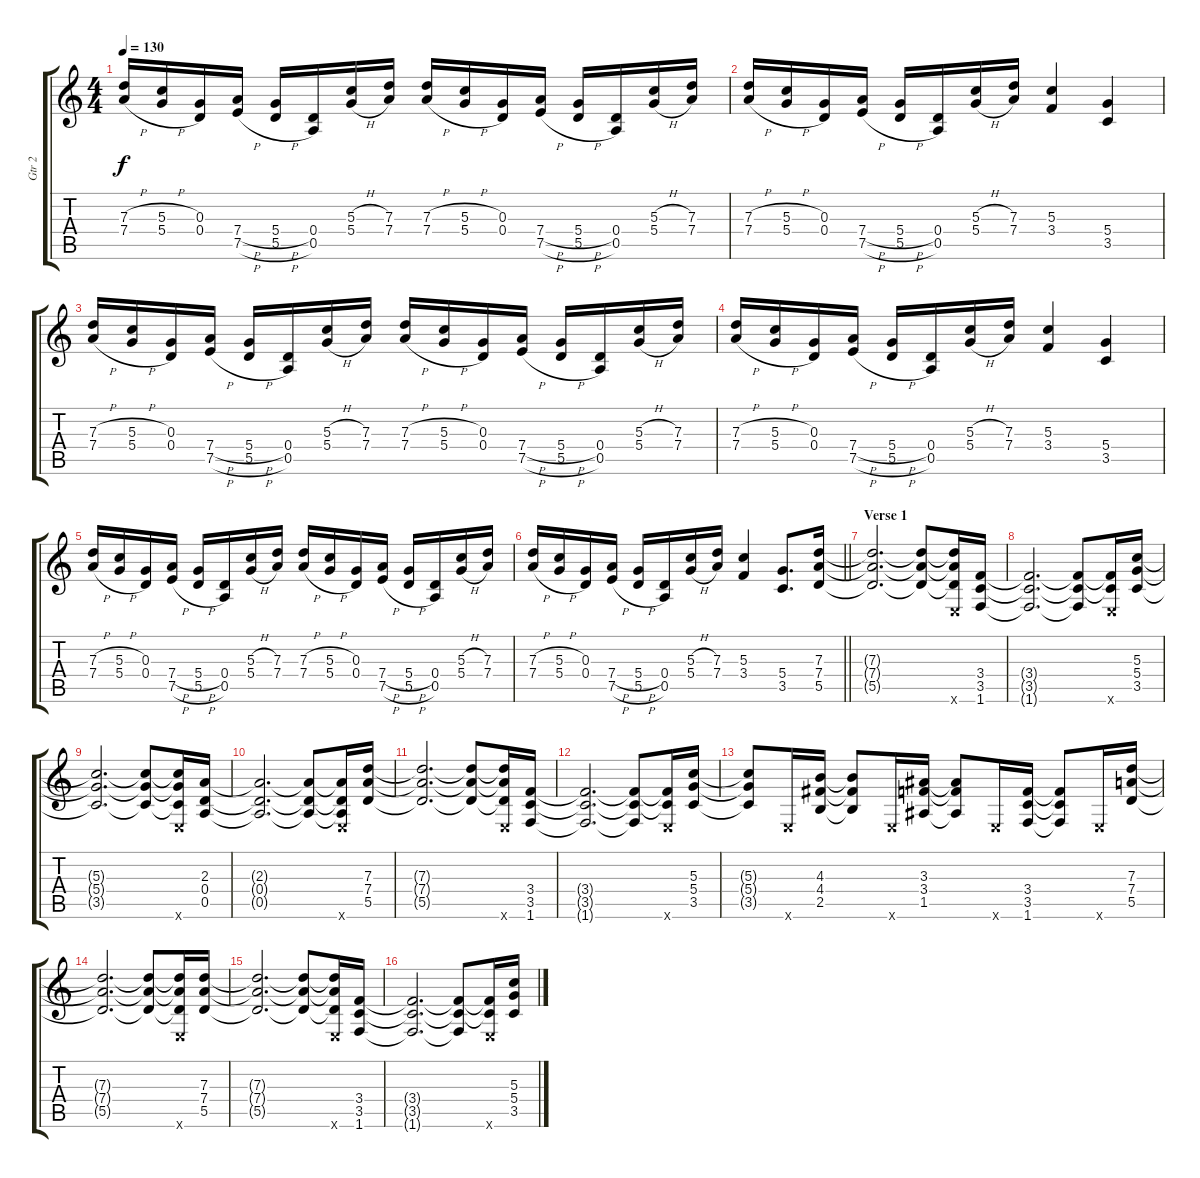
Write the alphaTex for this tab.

\track ("Gtr 2" "Gtr 2") {instrument distortionguitar}
\staff {score tabs}
\tuning (E4 B3 G3 D3 A2 E2) {hide}
\ts (4 4)
\tempo 130
\clef g2
\ks c
(7.3{h} 7.4{h}).16{dy f} (5.3{h} 5.4{h}).16 (0.3 0.4).16 (7.4{h} 7.5{h}).16 (5.4{h} 5.5{h}).16 (0.4 0.5).16 (5.3{h} 5.4{h}).16 (7.3 7.4).16 (7.3{h} 7.4{h}).16 (5.3{h} 5.4{h}).16 (0.3 0.4).16 (7.4{h} 7.5{h}).16 (5.4{h} 5.5{h}).16 (0.4 0.5).16 (5.3{h} 5.4{h}).16 (7.3 7.4).16 |
(7.3{h} 7.4{h}).16 (5.3{h} 5.4{h}).16 (0.3 0.4).16 (7.4{h} 7.5{h}).16 (5.4{h} 5.5{h}).16 (0.4 0.5).16 (5.3{h} 5.4{h}).16 (7.3 7.4).16 (5.3 3.4).4 (5.4 3.5).4 |
(7.3{h} 7.4{h}).16 (5.3{h} 5.4{h}).16 (0.3 0.4).16 (7.4{h} 7.5{h}).16 (5.4{h} 5.5{h}).16 (0.4 0.5).16 (5.3{h} 5.4{h}).16 (7.3 7.4).16 (7.3{h} 7.4{h}).16 (5.3{h} 5.4{h}).16 (0.3 0.4).16 (7.4{h} 7.5{h}).16 (5.4{h} 5.5{h}).16 (0.4 0.5).16 (5.3{h} 5.4{h}).16 (7.3 7.4).16 |
(7.3{h} 7.4{h}).16 (5.3{h} 5.4{h}).16 (0.3 0.4).16 (7.4{h} 7.5{h}).16 (5.4{h} 5.5{h}).16 (0.4 0.5).16 (5.3{h} 5.4{h}).16 (7.3 7.4).16 (5.3 3.4).4 (5.4 3.5).4 |
(7.3{h} 7.4{h}).16 (5.3{h} 5.4{h}).16 (0.3 0.4).16 (7.4{h} 7.5{h}).16 (5.4{h} 5.5{h}).16 (0.4 0.5).16 (5.3{h} 5.4{h}).16 (7.3 7.4).16 (7.3{h} 7.4{h}).16 (5.3{h} 5.4{h}).16 (0.3 0.4).16 (7.4{h} 7.5{h}).16 (5.4{h} 5.5{h}).16 (0.4 0.5).16 (5.3{h} 5.4{h}).16 (7.3 7.4).16 |
\barLineRight lightlight
(7.3{h} 7.4{h}).16 (5.3{h} 5.4{h}).16 (0.3 0.4).16 (7.4{h} 7.5{h}).16 (5.4{h} 5.5{h}).16 (0.4 0.5).16 (5.3{h} 5.4{h}).16 (7.3 7.4).16 (5.3 3.4).4 (5.4 3.5).8{d} (7.3 7.4 5.5).16 |
\section ("" "Verse 1")
(7.3{t} 7.4{t} 5.5{t}).2{d} (7.3{t} 7.4{t} 5.5{t}).8 (7.3{t} 7.4{t} 5.5{t} 0.6{x}).16 (3.4 3.5 1.6).16 |
(3.4{t} 3.5{t} 1.6{t}).2{d} (3.4{t} 3.5{t} 1.6{t}).8 (3.4{t} 3.5{t} 0.6{x}).16 (5.3 5.4 3.5).16 |
(5.3{t} 5.4{t} 3.5{t}).2{d} (5.3{t} 5.4{t} 3.5{t}).8 (5.3{t} 5.4{t} 3.5{t} 0.6{x}).16 (2.3 0.4 0.5).16 |
(2.3{t} 0.4{t} 0.5{t}).2{d} (2.3{t} 0.4{t} 0.5{t}).8 (2.3{t} 0.4{t} 0.5{t} 0.6{x}).16 (7.3 7.4 5.5).16 |
(7.3{t} 7.4{t} 5.5{t}).2{d} (7.3{t} 7.4{t} 5.5{t}).8 (7.3{t} 7.4{t} 5.5{t} 0.6{x}).16 (3.4 3.5 1.6).16 |
(3.4{t} 3.5{t} 1.6{t}).2{d} (3.4{t} 3.5{t} 1.6{t}).8 (3.4{t} 3.5{t} 0.6{x}).16 (5.3 5.4 3.5).16 |
(5.3{t} 5.4{t} 3.5{t}).8 0.6{x}.16 (4.3 4.4 2.5).16 (4.3{t} 4.4{t} 2.5{t}).8 0.6{x}.16 (3.3 3.4 1.5).16 (3.3{t} 3.4{t} 1.5{t}).8 0.6{x}.16 (3.4 3.5 1.6).16 (3.4{t} 3.5{t} 1.6{t}).8 0.6{x}.16 (7.3 7.4 5.5).16 |
(7.3{t} 7.4{t} 5.5{t}).2{d} (7.3{t} 7.4{t} 5.5{t}).8 (7.3{t} 7.4{t} 5.5{t} 0.6{x}).16 (7.3 7.4 5.5).16 |
(7.3{t} 7.4{t} 5.5{t}).2{d} (7.3{t} 7.4{t} 5.5{t}).8 (7.3{t} 7.4{t} 5.5{t} 0.6{x}).16 (3.4 3.5 1.6).16 |
(3.4{t} 3.5{t} 1.6{t}).2{d} (3.4{t} 3.5{t} 1.6{t}).8 (3.4{t} 3.5{t} 0.6{x}).16 (5.3 5.4 3.5).16
